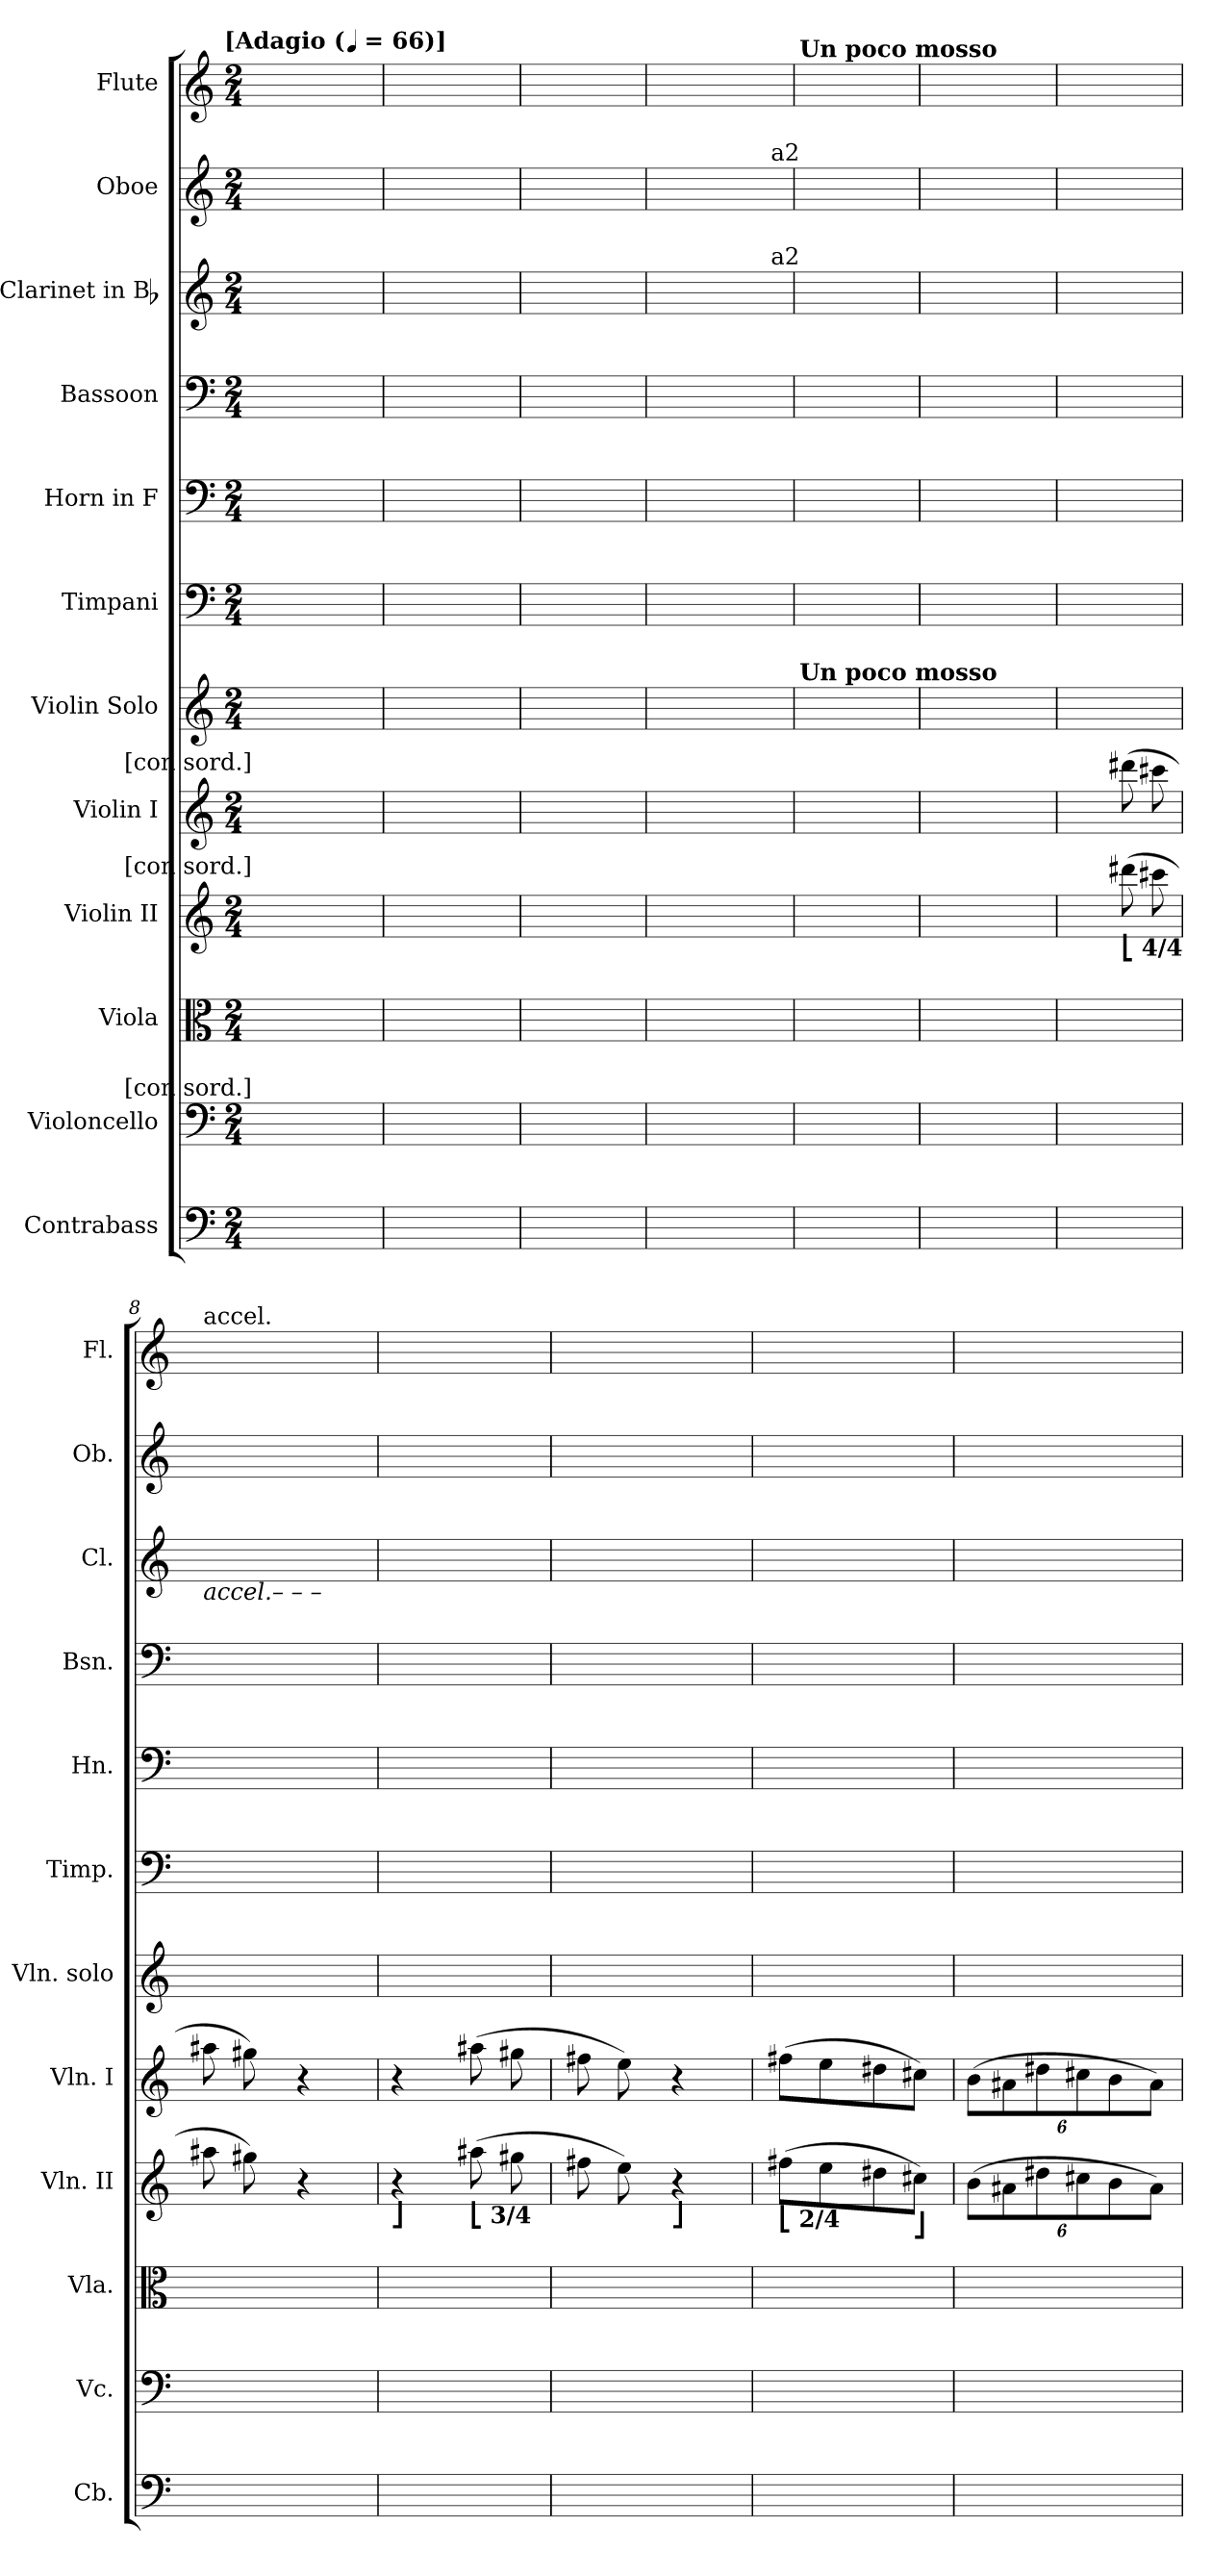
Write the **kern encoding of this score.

**kern	**kern	**kern	**kern	**kern	**kern	**kern	**kern	**kern	**kern	**kern	**kern
*part12	*part11	*part10	*part9	*part8	*part7	*part6	*part5	*part4	*part3	*part2	*part1
*staff12	*staff11	*staff10	*staff9	*staff8	*staff7	*staff6	*staff5	*staff4	*staff3	*staff2	*staff1
*I"Contrabass	*I"Violoncello	*I"Viola	*I"Violin II	*I"Violin I	*I"Violin Solo	*I"Timpani	*I"Horn in F	*I"Bassoon	*I"Clarinet in Bb	*I"Oboe	*I"Flute
*I'Cb.	*I'Vc.	*I'Vla.	*I'Vln. II	*I'Vln. I	*I'Vln. solo	*I'Timp.	*I'Hn.	*I'Bsn.	*I'Cl.	*I'Ob.	*I'Fl.
*clefF4	*clefF4	*clefC3	*clefG2	*clefG2	*clefG2	*clefF4	*clefF4	*clefF4	*clefG2	*clefG2	*clefG2
*ITrd7c12	*	*	*	*	*	*	*ITrd-3c-5	*	*ITrd1c2	*	*
*k[]	*k[]	*k[]	*k[]	*k[]	*k[]	*k[]	*k[b-]	*k[]	*k[b-e-]	*k[]	*k[]
!!LO:TX:omd:t=[Adagio ([quarter] = 66)]
*M2/4	*M2/4	*M2/4	*M2/4	*M2/4	*M2/4	*M2/4	*M2/4	*M2/4	*M2/4	*M2/4	*M2/4
*MM66	*MM66	*MM66	*MM66	*MM66	*MM66	*MM66	*MM66	*MM66	*MM66	*MM66	*MM66
=1	=1	=1	=1	=1	=1	=1	=1	=1	=1	=1	=1
!	!	!	!	!LO:TX:a:rj:t=[con sord.]	!	!	!	!	!	!	!
!	!	!	!LO:TX:a:rj:t=[con sord.]	!	!	!	!	!	!	!	!
!	!LO:TX:a:rj:t=[con sord.]	!	!	!	!	!	!	!	!	!	!
8.ryy	2ryy	2ryy	8.ryy	8.ryy	2ryy	2ryy	8ryy	2ryy	2ryy	2ryy	8.ryy
.	.	.	.	.	.	.	8ryy	.	.	.	.
16ryy	.	.	16ryy	16ryy	.	.	.	.	.	.	16ryy
8ryy	.	.	8ryy	8ryy	.	.	8ryy	.	.	.	8ryy
8ryy	.	.	8ryy	8ryy	.	.	8ryy	.	.	.	8ryy
=2	=2	=2	=2	=2	=2	=2	=2	=2	=2	=2	=2
8.ryy	2ryy	2ryy	8.ryy	8.ryy	2ryy	2ryy	8ryy	2ryy	2ryy	2ryy	8.ryy
.	.	.	.	.	.	.	8ryy	.	.	.	.
16ryy	.	.	16ryy	16ryy	.	.	.	.	.	.	16ryy
8ryy	.	.	8ryy	8ryy	.	.	8ryy	.	.	.	8ryy
8ryy	.	.	8ryy	8ryy	.	.	8ryy	.	.	.	8ryy
=3	=3	=3	=3	=3	=3	=3	=3	=3	=3	=3	=3
8.ryy	2ryy	2ryy	8.ryy	8.ryy	2ryy	2ryy	8.ryy	2ryy	2ryy	2ryy	8.ryy
16ryy	.	.	16ryy	16ryy	.	.	16ryy	.	.	.	16ryy
8ryy	.	.	8ryy	8ryy	.	.	8ryy	.	.	.	8ryy
8ryy	.	.	8ryy	8ryy	.	.	8ryy	.	.	.	8ryy
=4	=4	=4	=4	=4	=4	=4	=4	=4	=4	=4	=4
8ryy	4ryy	4ryy	4ryy	4ryy	2ryy	4ryy	8ryy	4ryy	2ryy	2ryy	4ryy
8ryy	.	.	.	.	.	.	8ryy	.	.	.	.
4ryy	32ryy	32ryy	32ryy	32ryy	.	32ryy	4ryy	32ryy	.	.	32ryy
.	32ryy	32ryy	32ryy	32ryy	.	32ryy	.	32ryy	.	.	32ryy
.	32ryy	32ryy	32ryy	32ryy	.	32ryy	.	32ryy	.	.	32ryy
.	32ryy	32ryy	32ryy	32ryy	.	32ryy	.	32ryy	.	.	32ryy
.	8ryy	8ryy	8ryy	8ryy	.	8ryy	.	8ryy	.	.	8ryy
=5	=5	=5	=5	=5	=5	=5	=5	=5	=5	=5	=5
!	!	!	!	!	!	!	!	!	!	!	!LO:TX:a:B:t=Un poco mosso
!	!	!	!	!	!	!	!	!	!	!LO:TX:a:rj:t=a2	!
!	!	!	!	!	!	!	!	!	!LO:TX:a:rj:t=a2	!	!
!	!	!	!	!	!LO:TX:a:B:t=Un poco mosso	!	!	!	!	!	!
2ryy	2ryy	2ryy	8.ryy	8.ryy	4ryy	2ryy	2ryy	2ryy	8.ryy	2ryy	2ryy
.	.	.	16ryy	16ryy	.	.	.	.	16ryy	.	.
.	.	.	8ryy	8ryy	4ryy	.	.	.	8ryy	.	.
.	.	.	8ryy	8ryy	.	.	.	.	8ryy	.	.
=6	=6	=6	=6	=6	=6	=6	=6	=6	=6	=6	=6
2ryy	2ryy	2ryy	8ryy	8ryy	2ryy	2ryy	2ryy	2ryy	8.ryy	2ryy	2ryy
.	.	.	8ryy	8ryy	.	.	.	.	.	.	.
.	.	.	.	.	.	.	.	.	16ryy	.	.
.	.	.	8ryy	8ryy	.	.	.	.	8ryy	.	.
.	.	.	8ryy	8ryy	.	.	.	.	8ryy	.	.
=7	=7	=7	=7	=7	=7	=7	=7	=7	=7	=7	=7
2ryy	2ryy	2ryy	4ryy	4ryy	2ryy	2ryy	2ryy	2ryy	8.ryy	2ryy	2ryy
.	.	.	.	.	.	.	.	.	16ryy	.	.
!	!	!	!LO:TX:b:B:t=⎣ 4/4	!	!	!	!	!	!	!	!
.	.	.	(8ddd#X	(8ddd#X	.	.	.	.	8ryy	.	.
.	.	.	8ccc#X	8ccc#X	.	.	.	.	8ryy	.	.
=8	=8	=8	=8	=8	=8	=8	=8	=8	=8	=8	=8
!	!	!	!	!	!	!	!	!	!	!	!LO:TX:a:t=accel.
!	!	!	!	!	!	!	!	!	!LO:TX:b:i:t=accel.– – –	!	!
2ryy	2ryy	2ryy	8aa#X	8aa#X	2ryy	2ryy	2ryy	2ryy	8.ryy	2ryy	2ryy
.	.	.	8gg#X)	8gg#X)	.	.	.	.	.	.	.
.	.	.	.	.	.	.	.	.	16ryy	.	.
.	.	.	4r	4r	.	.	.	.	8ryy	.	.
.	.	.	.	.	.	.	.	.	8ryy	.	.
=9	=9	=9	=9	=9	=9	=9	=9	=9	=9	=9	=9
!	!	!	!LO:TX:b:B:t=⎦	!	!	!	!	!	!	!	!
2ryy	2ryy	2ryy	4r	4r	2ryy	2ryy	2ryy	2ryy	8.ryy	2ryy	2ryy
.	.	.	.	.	.	.	.	.	16ryy	.	.
!	!	!	!LO:TX:b:B:t=⎣ 3/4	!	!	!	!	!	!	!	!
.	.	.	(8aa#X	(8aa#X	.	.	.	.	8ryy	.	.
.	.	.	8gg#X	8gg#X	.	.	.	.	8ryy	.	.
=10	=10	=10	=10	=10	=10	=10	=10	=10	=10	=10	=10
2ryy	2ryy	2ryy	8ff#X	8ff#X	2ryy	2ryy	2ryy	2ryy	8.ryy	2ryy	2ryy
.	.	.	8ee)	8ee)	.	.	.	.	.	.	.
.	.	.	.	.	.	.	.	.	16ryy	.	.
!	!	!	!LO:TX:b:B:t=⎦	!	!	!	!	!	!	!	!
.	.	.	4r	4r	.	.	.	.	8ryy	.	.
.	.	.	.	.	.	.	.	.	8ryy	.	.
=11	=11	=11	=11	=11	=11	=11	=11	=11	=11	=11	=11
!	!	!	!LO:TX:b:B:t=⎣ 2/4	!	!	!	!	!	!	!	!
2ryy	2ryy	2ryy	(8ff#XL	(8ff#XL	2ryy	2ryy	2ryy	2ryy	8.ryy	2ryy	2ryy
.	.	.	8ee	8ee	.	.	.	.	.	.	.
.	.	.	.	.	.	.	.	.	16ryy	.	.
.	.	.	8dd#X	8dd#X	.	.	.	.	8ryy	.	.
!	!	!	!LO:TX:b:B:t=⎦	!	!	!	!	!	!	!	!
.	.	.	8cc#XJ)	8cc#XJ)	.	.	.	.	8ryy	.	.
=12	=12	=12	=12	=12	=12	=12	=12	=12	=12	=12	=12
2ryy	2ryy	2ryy	(12bL	(12bL	2ryy	2ryy	2ryy	2ryy	2ryy	8.ryy	2ryy
.	.	.	12a#X	12a#X	.	.	.	.	.	.	.
.	.	.	12dd#X	12dd#X	.	.	.	.	.	.	.
.	.	.	.	.	.	.	.	.	.	16ryy	.
.	.	.	12cc#X	12cc#X	.	.	.	.	.	8ryy	.
.	.	.	12b	12b	.	.	.	.	.	.	.
.	.	.	.	.	.	.	.	.	.	8ryy	.
.	.	.	12a#J)	12a#J)	.	.	.	.	.	.	.
=	=	=	=	=	=	=	=	=	=	=	=
*-	*-	*-	*-	*-	*-	*-	*-	*-	*-	*-	*-
